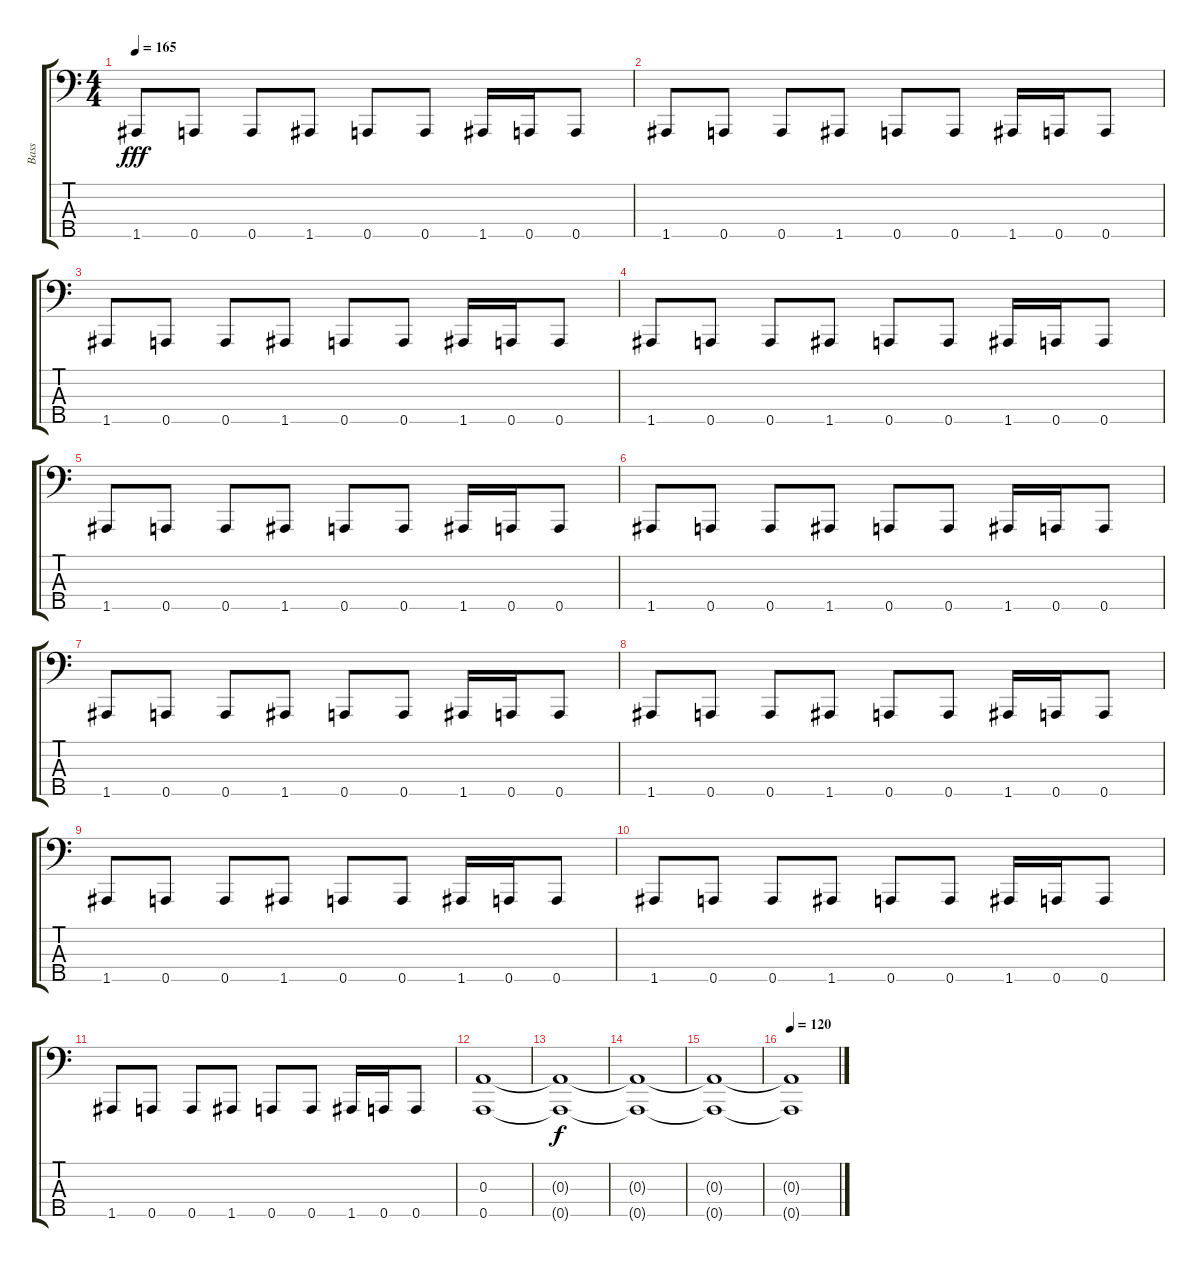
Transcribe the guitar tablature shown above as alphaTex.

\track ("Bass" "Bass") {instrument electricbasspick}
\staff {score tabs}
\tuning (G2 D2 A1 E1 A0) {hide}
\ts (4 4)
\tempo 165
\clef f4
\ks c
1.5.8{dy fff} 0.5.8 0.5.8 1.5.8 0.5.8 0.5.8 1.5.16 0.5.16 0.5.8 |
1.5.8 0.5.8 0.5.8 1.5.8 0.5.8 0.5.8 1.5.16 0.5.16 0.5.8 |
1.5.8 0.5.8 0.5.8 1.5.8 0.5.8 0.5.8 1.5.16 0.5.16 0.5.8 |
1.5.8 0.5.8 0.5.8 1.5.8 0.5.8 0.5.8 1.5.16 0.5.16 0.5.8 |
1.5.8 0.5.8 0.5.8 1.5.8 0.5.8 0.5.8 1.5.16 0.5.16 0.5.8 |
1.5.8 0.5.8 0.5.8 1.5.8 0.5.8 0.5.8 1.5.16 0.5.16 0.5.8 |
1.5.8 0.5.8 0.5.8 1.5.8 0.5.8 0.5.8 1.5.16 0.5.16 0.5.8 |
1.5.8 0.5.8 0.5.8 1.5.8 0.5.8 0.5.8 1.5.16 0.5.16 0.5.8 |
1.5.8 0.5.8 0.5.8 1.5.8 0.5.8 0.5.8 1.5.16 0.5.16 0.5.8 |
1.5.8 0.5.8 0.5.8 1.5.8 0.5.8 0.5.8 1.5.16 0.5.16 0.5.8 |
1.5.8 0.5.8 0.5.8 1.5.8 0.5.8 0.5.8 1.5.16 0.5.16 0.5.8 |
(0.3 0.5).1 |
(0.3{t} 0.5{t}).1{dy f} |
(0.3{t} 0.5{t}).1 |
(0.3{t} 0.5{t}).1 |
\tempo 120
(0.3{t} 0.5{t}).1{volume 0}
